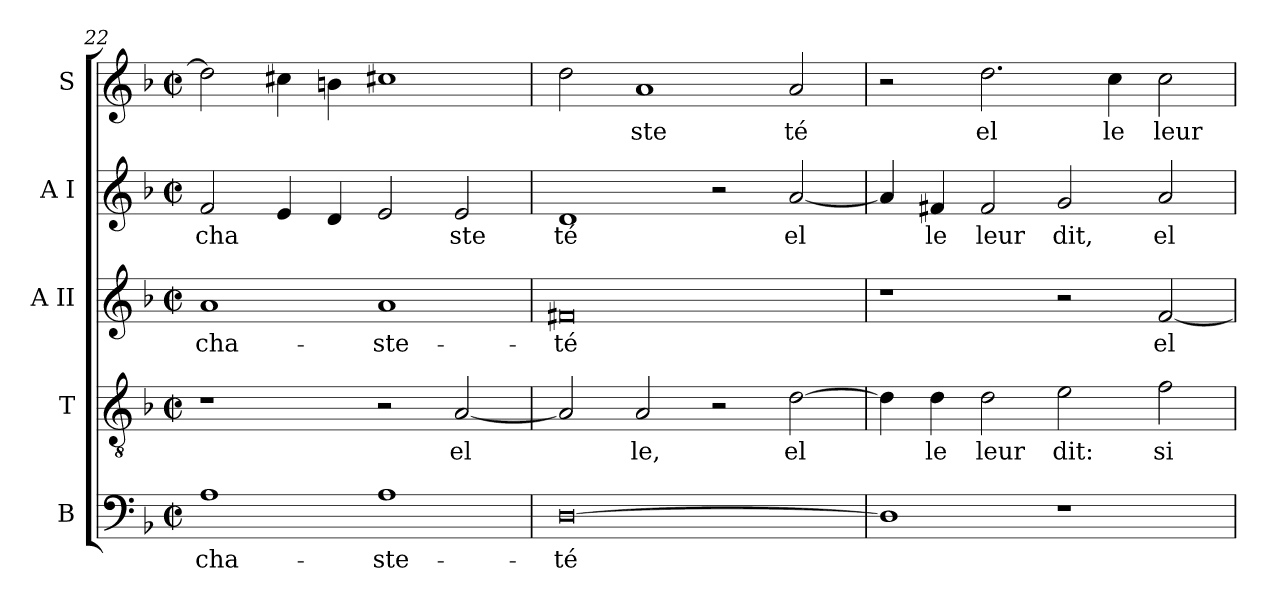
**kern	**text	**kern	**text	**kern	**text	**kern	**text	**kern	**text
*part5	*part5	*part4	*part4	*part3	*part3	*part2	*part2	*part1	*part1
*staff5	*staff5	*staff4	*staff4	*staff3	*staff3	*staff2	*staff2	*staff1	*staff1
*I"B	*	*I"T	*	*I"A II	*	*I"A I	*	*I"S	*
*clefF4	*	*clefGv2	*	*clefG2	*	*clefG2	*	*clefG2	*
*k[b-]	*	*k[b-]	*	*k[b-]	*	*k[b-]	*	*k[b-]	*
*F:	*	*F:	*	*F:	*	*F:	*	*F:	*
*M2/2	*	*M2/2	*	*M2/2	*	*M2/2	*	*M2/2	*
*met(c|)	*	*met(c|)	*	*met(c|)	*	*met(c|)	*	*met(c|)	*
=22	=22	=22	=22	=22	=22	=22	=22	=22	=22
!	!LO:LY:b:cj	!	!	!	!LO:LY:b:cj	!	!LO:LY:b:cj	!	!LO:LY:b:cj
1A	cha-	1r	.	1a	cha-	2f/	cha	2dd\]	.
!	!	!	!	!	!	!	!LO:LY:b:cj	!	!LO:LY:b:cj
.	.	.	.	.	.	4e/	.	4cc#\	.
!	!	!	!	!	!	!	!LO:LY:b:cj	!	!LO:LY:b:cj
.	.	.	.	.	.	4d/	.	4b\	.
!	!LO:LY:b:cj	!	!	!	!LO:LY:b:cj	!	!LO:LY:b:cj	!	!LO:LY:b:cj
1A	-ste-	2r	.	1a	-ste-	2e/	.	1cc#X	.
!	!	!	!LO:LY:b:cj	!	!	!	!LO:LY:b:cj	!	!
.	.	[<2A/	el-	.	.	2e/	ste	.	.
=23	=23	=23	=23	=23	=23	=23	=23	=23	=23
!	!LO:LY:b:cj	!	!LO:LY:b:cj	!	!LO:LY:b:cj	!	!LO:LY:b:cj	!	!LO:LY:b:cj
[>0D	-té	2A/]	--	0f#X	-té	1d	té	2dd\	.
!	!	!	!LO:LY:b:cj	!	!	!	!	!	!LO:LY:b:cj
.	.	2A/	-le,	.	.	.	.	1a	ste
.	.	2r	.	.	.	2r	.	.	.
!	!	!	!LO:LY:b:cj	!	!	!	!LO:LY:b:cj	!	!LO:LY:b:cj
.	.	[>2d\	el-	.	.	[<2a/	el	2a/	té
=24	=24	=24	=24	=24	=24	=24	=24	=24	=24
!	!LO:LY:b:cj	!	!LO:LY:b:cj	!	!	!	!LO:LY:b:cj	!	!
1D]	.	4d\]	--	1r	.	4a/]	.	2r	.
!	!	!	!LO:LY:b:cj	!	!	!	!LO:LY:b:cj	!	!
.	.	4d\	-le	.	.	4f#X/	le	.	.
!	!	!	!LO:LY:b:cj	!	!	!	!LO:LY:b:cj	!	!LO:LY:b:cj
.	.	2d\	leur	.	.	2f#/	leur	2.dd\	el
!	!	!	!LO:LY:b:cj	!	!	!	!LO:LY:b:cj	!	!
1r	.	2e\	dit:	2r	.	2g/	dit,	.	.
!	!	!	!	!	!	!	!	!	!LO:LY:b:cj
.	.	.	.	.	.	.	.	4cc\	le
!	!	!	!LO:LY:b:cj	!	!LO:LY:b:cj	!	!LO:LY:b:cj	!	!LO:LY:b:cj
.	.	2f\	si	[<2f/	el-	2a/	el	2cc\	leur
=	=	=	=	=	=	=	=	=	=
*-	*-	*-	*-	*-	*-	*-	*-	*-	*-
